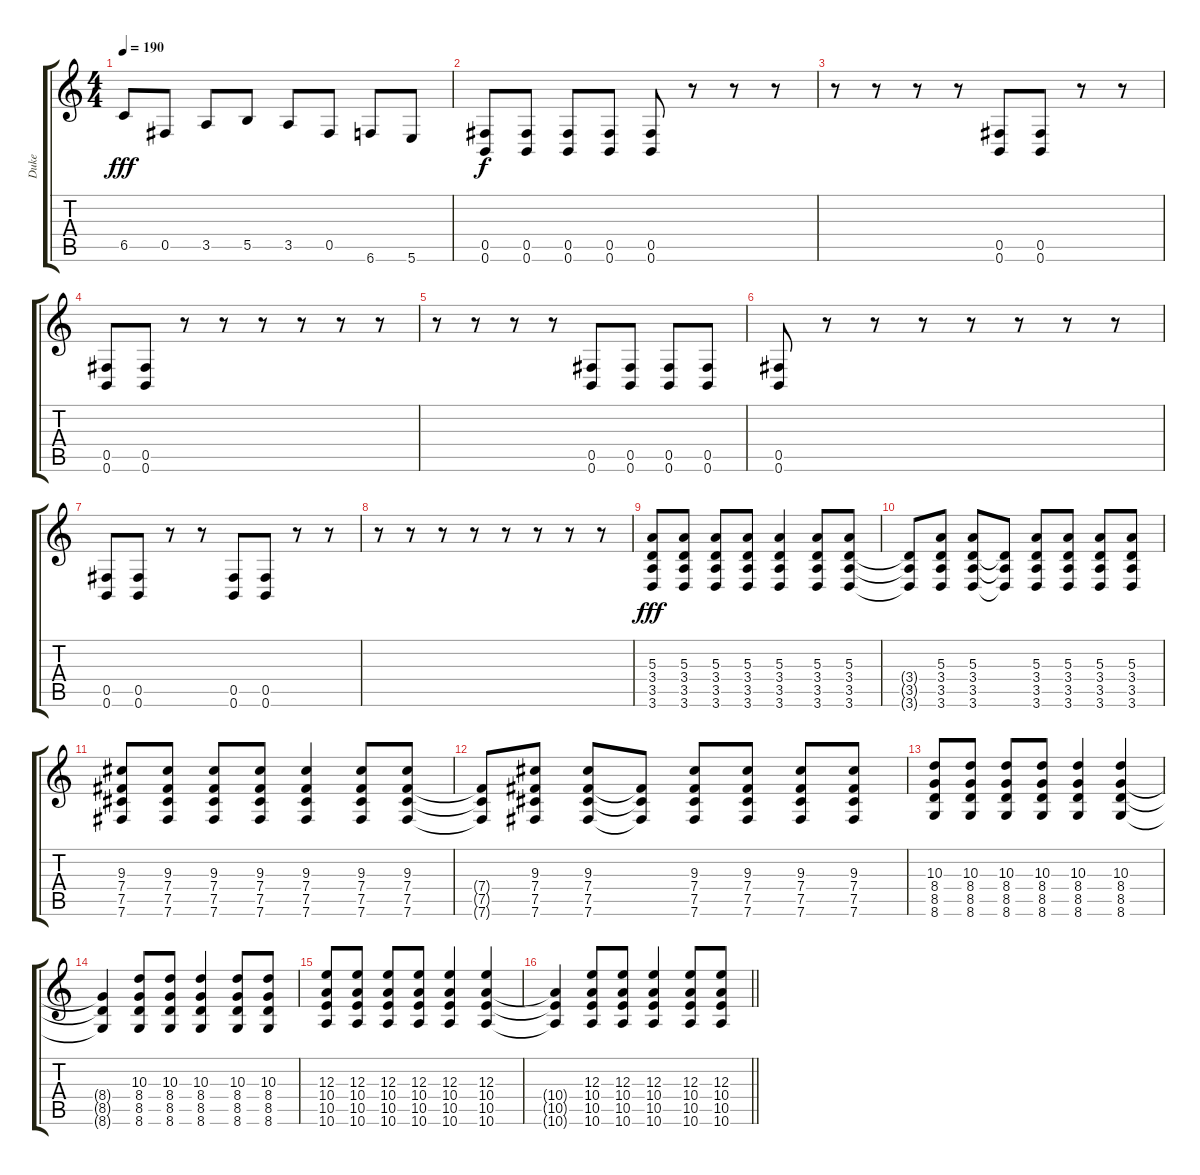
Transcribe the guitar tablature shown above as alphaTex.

\track ("Duke" "Duke") {instrument overdrivenguitar}
\staff {score tabs}
\tuning (Db4 Ab3 E3 B2 Gb2 B1) {hide}
\ts (4 4)
\tempo 190
\clef g2
\ks c
6.5.8{dy fff} 0.5.8 3.5.8 5.5.8 3.5.8 0.5.8 6.6.8 5.6.8 |
(0.5 0.6).8{dy f} (0.5 0.6).8 (0.5 0.6).8 (0.5 0.6).8 (0.5 0.6).8 r.8 r.8 r.8 |
r.8 r.8 r.8 r.8 (0.5 0.6).8 (0.5 0.6).8 r.8 r.8 |
(0.5 0.6).8 (0.5 0.6).8 r.8 r.8 r.8 r.8 r.8 r.8 |
r.8 r.8 r.8 r.8 (0.5 0.6).8 (0.5 0.6).8 (0.5 0.6).8 (0.5 0.6).8 |
(0.5 0.6).8 r.8 r.8 r.8 r.8 r.8 r.8 r.8 |
(0.5 0.6).8 (0.5 0.6).8 r.8 r.8 (0.5 0.6).8 (0.5 0.6).8 r.8 r.8 |
r.8 r.8 r.8 r.8 r.8 r.8 r.8 r.8 |
(5.3 3.4 3.5 3.6).8{dy fff} (5.3 3.4 3.5 3.6).8 (5.3 3.4 3.5 3.6).8 (5.3 3.4 3.5 3.6).8 (5.3 3.4 3.5 3.6).4 (5.3 3.4 3.5 3.6).8 (5.3 3.4 3.5 3.6).8 |
(3.4{t} 3.5{t} 3.6{t}).8 (5.3 3.4 3.5 3.6).8 (5.3 3.4 3.5 3.6).8 (3.4{t} 3.5{t} 3.6{t}).8 (5.3 3.4 3.5 3.6).8 (5.3 3.4 3.5 3.6).8 (5.3 3.4 3.5 3.6).8 (5.3 3.4 3.5 3.6).8 |
(9.3 7.4 7.5 7.6).8 (9.3 7.4 7.5 7.6).8 (9.3 7.4 7.5 7.6).8 (9.3 7.4 7.5 7.6).8 (9.3 7.4 7.5 7.6).4 (9.3 7.4 7.5 7.6).8 (9.3 7.4 7.5 7.6).8 |
(7.4{t} 7.5{t} 7.6{t}).8 (9.3 7.4 7.5 7.6).8 (9.3 7.4 7.5 7.6).8 (7.4{t} 7.5{t} 7.6{t}).8 (9.3 7.4 7.5 7.6).8 (9.3 7.4 7.5 7.6).8 (9.3 7.4 7.5 7.6).8 (9.3 7.4 7.5 7.6).8 |
(10.3 8.4 8.5 8.6).8 (10.3 8.4 8.5 8.6).8 (10.3 8.4 8.5 8.6).8 (10.3 8.4 8.5 8.6).8 (10.3 8.4 8.5 8.6).4 (10.3 8.4 8.5 8.6).4 |
(8.4{t} 8.5{t} 8.6{t}).4 (10.3 8.4 8.5 8.6).8 (10.3 8.4 8.5 8.6).8 (10.3 8.4 8.5 8.6).4 (10.3 8.4 8.5 8.6).8 (10.3 8.4 8.5 8.6).8 |
(12.3 10.4 10.5 10.6).8 (12.3 10.4 10.5 10.6).8 (12.3 10.4 10.5 10.6).8 (12.3 10.4 10.5 10.6).8 (12.3 10.4 10.5 10.6).4 (12.3 10.4 10.5 10.6).4 |
\barLineRight lightlight
(10.4{t} 10.5{t} 10.6{t}).4 (12.3 10.4 10.5 10.6).8 (12.3 10.4 10.5 10.6).8 (12.3 10.4 10.5 10.6).4 (12.3 10.4 10.5 10.6).8 (12.3 10.4 10.5 10.6).8
